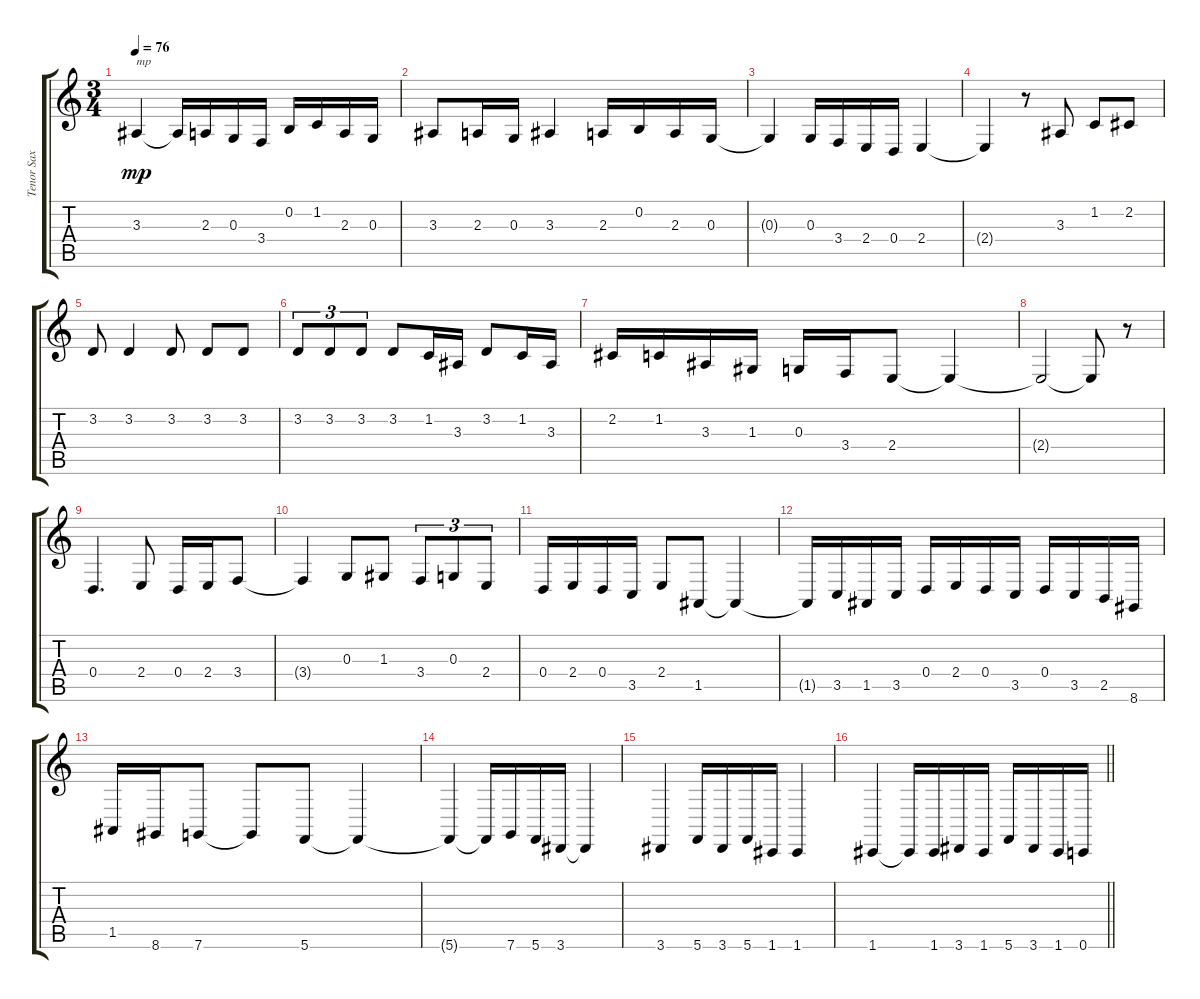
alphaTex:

\track ("Tenor Sax" "Tenor Sax") {instrument tenorsax}
\staff {score tabs}
\tuning (E4 B3 G3 D3 A2 C2) {hide}
\ts (3 4)
\tempo 76
\clef g2
\ks c
3.3.4{txt "mp" dy mp volume 16} 3.3{t}.16 2.3.16 0.3.16 3.4.16 0.2.16 1.2.16 2.3.16 0.3.16 |
3.3.8 2.3.16 0.3.16 3.3.4 2.3.16 0.2.16 2.3.16 0.3.16 |
0.3{t}.4 0.3.16 3.4.16 2.4.16 0.4.16 2.4.4 |
2.4{t}.4 r.8 3.3.8 1.2.8 2.2.8 |
3.2.8 3.2.4 3.2.8 3.2.8 3.2.8 |
3.2.8{tu (3 2)} 3.2.8{tu (3 2)} 3.2.8{tu (3 2)} 3.2.8 1.2.16 3.3.16 3.2.8 1.2.16 3.3.16 |
2.2.16 1.2.16 3.3.16 1.3.16 0.3.16 3.4.16 2.4.8 2.4{t}.4 |
2.4{t}.2 2.4{t}.8 r.8 |
0.4.4{d} 2.4.8 0.4.16 2.4.16 3.4.8 |
3.4{t}.4 0.3.8 1.3.8 3.4.8{tu (3 2)} 0.3.8{tu (3 2)} 2.4.8{tu (3 2)} |
0.4.16 2.4.16 0.4.16 3.5.16 2.4.8 1.5.8 1.5{t}.4 |
1.5{t}.16 3.5.16 1.5.16 3.5.16 0.4.16 2.4.16 0.4.16 3.5.16 0.4.16 3.5.16 2.5.16 8.6.16 |
1.5.16 8.6.16 7.6.8 7.6{t}.8 5.6.8 5.6{t}.4 |
5.6{t}.4 5.6{t}.16 7.6.16 5.6.16 3.6.16 3.6{t}.4 |
3.6.4 5.6.16 3.6.16 5.6.16 1.6.16 1.6.4 |
\barLineRight lightlight
1.6.4 1.6{t}.16 1.6.16 3.6.16 1.6.16 5.6.16 3.6.16 1.6.16 0.6.16
